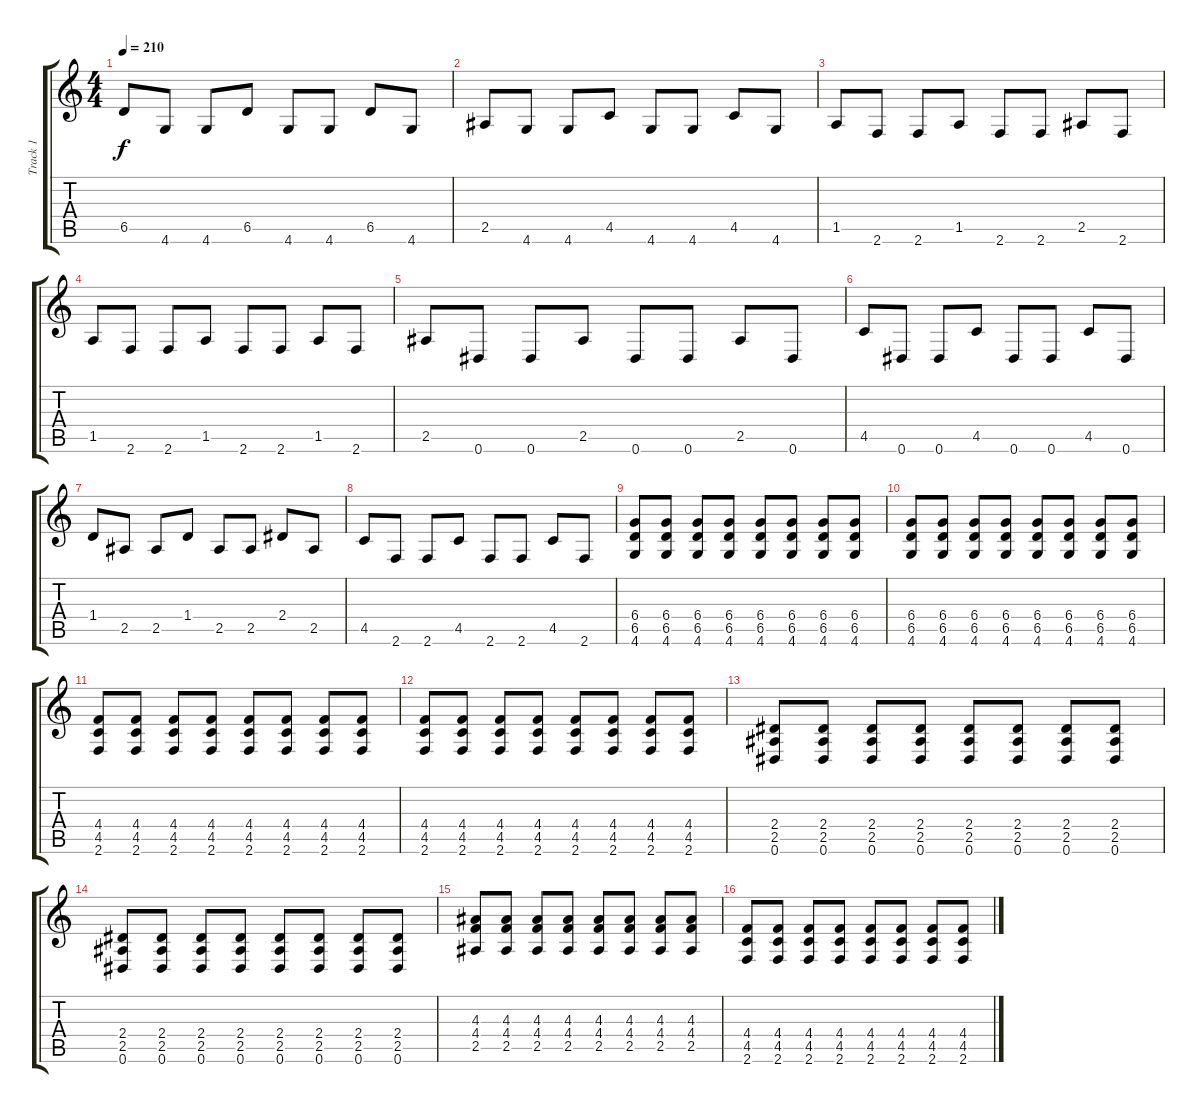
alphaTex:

\track ("Track 1" "Track 1") {instrument overdrivenguitar}
\staff {score tabs}
\tuning (Eb4 Bb3 Gb3 Db3 Ab2 Eb2) {hide}
\ts (4 4)
\tempo 210
\clef g2
\ks c
6.5.8{dy f} 4.6.8 4.6.8 6.5.8 4.6.8 4.6.8 6.5.8 4.6.8 |
2.5.8 4.6.8 4.6.8 4.5.8 4.6.8 4.6.8 4.5.8 4.6.8 |
1.5.8 2.6.8 2.6.8 1.5.8 2.6.8 2.6.8 2.5.8 2.6.8 |
1.5.8 2.6.8 2.6.8 1.5.8 2.6.8 2.6.8 1.5.8 2.6.8 |
2.5.8 0.6.8 0.6.8 2.5.8 0.6.8 0.6.8 2.5.8 0.6.8 |
4.5.8 0.6.8 0.6.8 4.5.8 0.6.8 0.6.8 4.5.8 0.6.8 |
1.4.8 2.5.8 2.5.8 1.4.8 2.5.8 2.5.8 2.4.8 2.5.8 |
4.5.8 2.6.8 2.6.8 4.5.8 2.6.8 2.6.8 4.5.8 2.6.8 |
(6.4 6.5 4.6).8 (6.4 6.5 4.6).8 (6.4 6.5 4.6).8 (6.4 6.5 4.6).8 (6.4 6.5 4.6).8 (6.4 6.5 4.6).8 (6.4 6.5 4.6).8 (6.4 6.5 4.6).8 |
(6.4 6.5 4.6).8 (6.4 6.5 4.6).8 (6.4 6.5 4.6).8 (6.4 6.5 4.6).8 (6.4 6.5 4.6).8 (6.4 6.5 4.6).8 (6.4 6.5 4.6).8 (6.4 6.5 4.6).8 |
(4.4 4.5 2.6).8 (4.4 4.5 2.6).8 (4.4 4.5 2.6).8 (4.4 4.5 2.6).8 (4.4 4.5 2.6).8 (4.4 4.5 2.6).8 (4.4 4.5 2.6).8 (4.4 4.5 2.6).8 |
(4.4 4.5 2.6).8 (4.4 4.5 2.6).8 (4.4 4.5 2.6).8 (4.4 4.5 2.6).8 (4.4 4.5 2.6).8 (4.4 4.5 2.6).8 (4.4 4.5 2.6).8 (4.4 4.5 2.6).8 |
(2.4 2.5 0.6).8 (2.4 2.5 0.6).8 (2.4 2.5 0.6).8 (2.4 2.5 0.6).8 (2.4 2.5 0.6).8 (2.4 2.5 0.6).8 (2.4 2.5 0.6).8 (2.4 2.5 0.6).8 |
(2.4 2.5 0.6).8 (2.4 2.5 0.6).8 (2.4 2.5 0.6).8 (2.4 2.5 0.6).8 (2.4 2.5 0.6).8 (2.4 2.5 0.6).8 (2.4 2.5 0.6).8 (2.4 2.5 0.6).8 |
(4.3 4.4 2.5).8 (4.3 4.4 2.5).8 (4.3 4.4 2.5).8 (4.3 4.4 2.5).8 (4.3 4.4 2.5).8 (4.3 4.4 2.5).8 (4.3 4.4 2.5).8 (4.3 4.4 2.5).8 |
(4.4 4.5 2.6).8 (4.4 4.5 2.6).8 (4.4 4.5 2.6).8 (4.4 4.5 2.6).8 (4.4 4.5 2.6).8 (4.4 4.5 2.6).8 (4.4 4.5 2.6).8 (4.4 4.5 2.6).8
